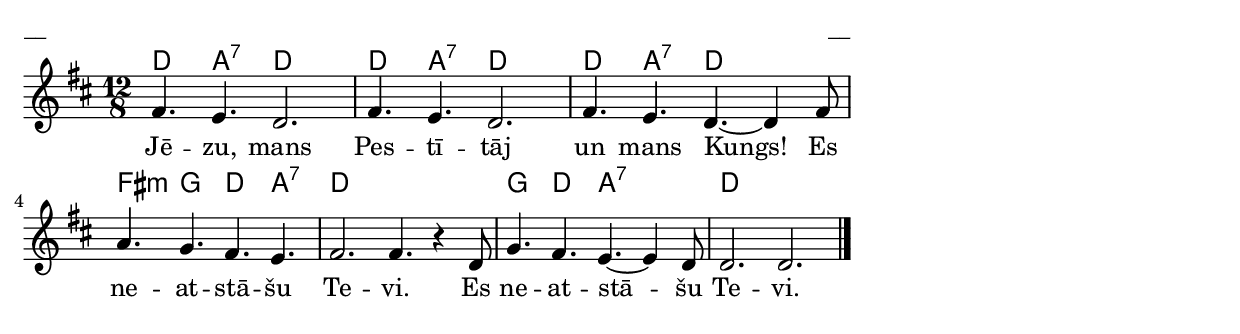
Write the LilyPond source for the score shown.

\version "2.13.18"


\paper {
line-width = 14\cm
left-margin = 0.4\cm
between-system-padding = 0.1\cm
between-system-space = 0.1\cm
}

\layout {
indent = #0
ragged-last = ##f
}

chordsA = \chordmode {
d4. a:7 d2. d4. a:7 d2. d4. a:7 d2. fis4.:min g d a:7 d1. g4. d a2.:7 d1.}

voiceA = \relative c'{
\clef "treble"
\key d \major
\time 12/8

fis4. e d2. | fis4. e d2. | fis4. e d~d4 fis8 | a4. g fis e |
fis2. fis4. r4 d8 | g4. fis e~ e4 d8 | d2. d \bar"|."
}

lyricA = \lyricmode {
Jē -- zu, mans Pes -- tī -- tāj un mans Kungs! Es ne -- at -- stā -- šu Te -- vi.
Es ne -- at -- stā -- šu Te -- vi.
}


fullScore = <<
\new ChordNames { \chordsA }
\new Staff {
<<
\new Voice = "voiceA" { \oneVoice \autoBeamOff \voiceA }
\lyricsto "voiceA" \new Lyrics \lyricA
>>
}
>>


\score {
\fullScore
\header { piece = "__" opus = "__" }
}
\markup { \with-color #(x11-color 'white) \sans \smaller "aaa" }
\score {
\unfoldRepeats
\fullScore
\midi {
\context { \Staff \remove "Staff_performer" }
\context { \Voice \consists "Staff_performer" }
}
}